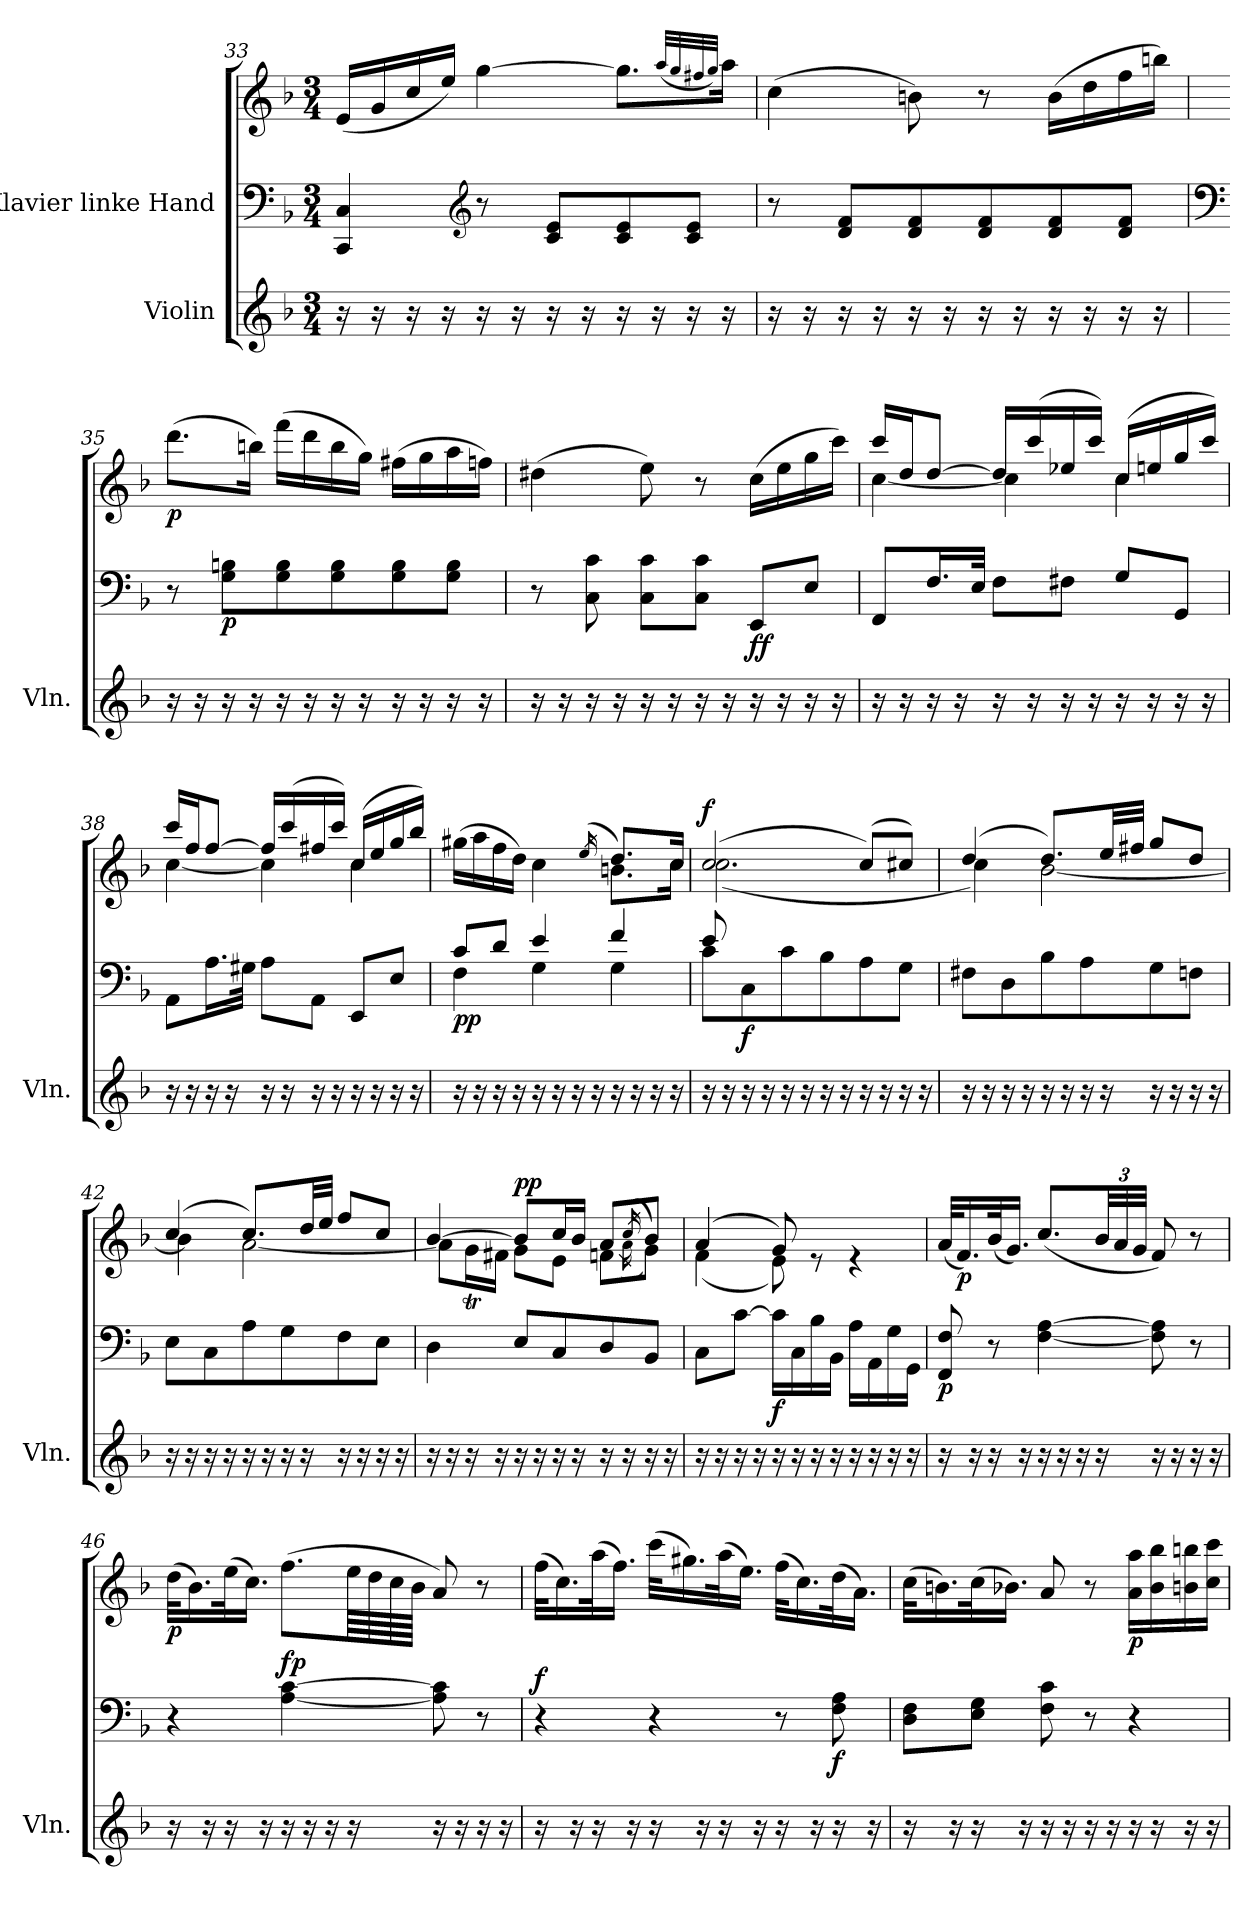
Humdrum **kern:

**kern	**kern	**kern	**dynam
*part2	*part1	*part1	*part1
*staff3	*staff2	*staff1	*staff1/2
*I"Violin	*I"Klavier linke Hand	*	*
*I'Vln.	*	*	*
*clefG2	*clefF4	*clefG2	*
*k[b-]	*k[b-]	*k[b-]	*
*M3/4	*M3/4	*M3/4	*
=33	=33	=33	=33
16r	4CC/ 4C/	(<16e/LL	.
16r	.	16g/	.
16r	.	16cc/	.
16r	.	16ee/JJ)	.
*	*clefG2	*	*
16r	8r	[4gg\	.
16r	.	.	.
16r	8c/ 8e/L	.	.
16r	.	.	.
16r	8c/ 8e/	8.gg\L]	.
16r	.	.	.
16r	8c/ 8e/J	.	.
.	.	(<32qaa/LLL	.
.	.	32qgg/	.
.	.	32qff#X/	.
.	.	32qgg/JJJ)	.
16r	.	16aa\Jk	.
=34	=34	=34	=34
16r	8r	(>4cc\	.
16r	.	.	.
16r	8d/ 8f/L	.	.
16r	.	.	.
16r	8d/ 8f/	8bn\)	.
16r	.	.	.
16r	8d/ 8f/	8r	.
16r	.	.	.
16r	8d/ 8f/	(>16b\LL	.
16r	.	16dd\	.
16r	8d/ 8f/J	16ff\	.
16r	.	16bbn\JJ)	.
!!LO:LB:g=z
=35	=35	=35	=35
*	*clefF4	*	*
!	!	!	!LO:DY:b
16r	8r	(>8.ddd\L	p
16r	.	.	.
!	!	!	!LO:DY:b=2
16r	8G\ 8Bn\L	.	p
16r	.	16bbn\Jk)	.
16r	8G\ 8B\	(>16fff\LL	.
16r	.	16ddd\	.
16r	8G\ 8B\	16bb\	.
16r	.	16gg\JJ)	.
16r	8G\ 8B\	(>16ff#X\LL	.
16r	.	16gg\	.
16r	8G\ 8B\J	16aa\	.
16r	.	16ffn\JJ)	.
=36	=36	=36	=36
16r	8r	(>4dd#X\	.
16r	.	.	.
16r	8C\ 8c\	.	.
16r	.	.	.
16r	8C\ 8c\L	8ee\)	.
16r	.	.	.
16r	8C\ 8c\J	8r	.
16r	.	.	.
!	!	!	!LO:DY:b=2
!	!	!	!LO:DY:n=1:b
16r	8EE/L	(>16cc\LL	f f
16r	.	16ee\	.
16r	8E/J	16gg\	.
16r	.	16ccc\JJ)	.
=37	=37	=37	=37
*	*	*^	*
16r	8FF/L	16ccc/LL	[4cc\	.
16r	.	16dd/J	.	.
16r	16.F/L	[8dd/J	.	.
16r	.	.	.	.
.	32E/JJk	.	.	.
16r	8F\L	16dd/LL]	4cc\]	.
16r	.	(>16ccc/	.	.
16r	8F#X\J	16ee-X/	.	.
16r	.	16ccc/JJ)	.	.
16r	8G/L	(>16cc/LL	4cc\	.
16r	.	16een/	.	.
16r	8GG/J	16gg/	.	.
16r	.	16ccc/JJ)	.	.
!!LO:PB:g=z	!!
=38	=38	=38	=38	=38
16r	8AA\L	16ccc/LL	[4cc\	.
16r	.	16ff/J	.	.
16r	16.A\L	[8ff/J	.	.
16r	.	.	.	.
.	32G#X\JJk	.	.	.
16r	8A\L	16ff/LL]	4cc\]	.
16r	.	(>16ccc/	.	.
16r	8AA\J	16ff#X/	.	.
16r	.	16ccc/JJ)	.	.
16r	8EE/L	(>16cc/LL	4cc\	.
16r	.	16ee/	.	.
16r	8E/J	16gg/	.	.
16r	.	16bb-/JJ)	.	.
!!LO:LB:g=z	!!
=39	=39	=39	=39	=39
*	*^	*	*	*
!	!	!	!	!	!LO:DY:b=2
!	!	!	!	!	!LO:DY:n=1:b
16r	8c/L	4F\	(>16gg#X\LL	2ryy	p p
16r	.	.	16aa\	.	.
16r	8d/J	.	16ff\	.	.
16r	.	.	16dd\JJ)	.	.
16r	4e/	4G\	4cc\	.	.
16r	.	.	.	.	.
16r	.	.	.	.	.
16r	.	.	.	.	.
.	.	.	(>16qee/	.	.
16r	4f/	4G\	8.dd/L)	8.bn\L	.
16r	.	.	.	.	.
16r	.	.	.	.	.
16r	.	.	16cc/Jk	16cc\Jk	.
=40	=40	=40	=40	=40	=40
!	!	!	!	!	!LO:DY:a
16r	8c\L	8e/	(>2cc/	(<2.cc\	f
16r	.	.	.	.	.
!	!	!	!	!	!LO:DY:b=2
16r	8C\	2ryy	.	.	f
16r	.	.	.	.	.
16r	8c\	.	.	.	.
16r	.	.	.	.	.
16r	8B-\	.	.	.	.
16r	.	.	.	.	.
16r	8A\	.	(>8cc/L)	.	.
16r	.	.	.	.	.
16r	8G\J	8ryy	8cc#X/J)	.	.
16r	.	.	.	.	.
*	*v	*v	*	*	*
=41	=41	=41	=41	=41
16r	8F#X\L	(>4dd/	4cc\)	.
16r	.	.	.	.
16r	8D\	.	.	.
16r	.	.	.	.
16r	8B-\	8.dd/L)	[2b-\	.
16r	.	.	.	.
16r	8A\	.	.	.
16r	.	32ee/LL	.	.
.	.	32ff#X/JJJ	.	.
16r	8G\	8gg/L	.	.
16r	.	.	.	.
16r	8Fn\J	8dd/J	.	.
16r	.	.	.	.
=42	=42	=42	=42	=42
16r	8E\L	(>4cc/	4b-\]	.
16r	.	.	.	.
16r	8C\	.	.	.
16r	.	.	.	.
16r	8A\	8.cc/L)	[2a\	.
16r	.	.	.	.
16r	8G\	.	.	.
16r	.	32dd/LL	.	.
.	.	32ee/JJJ	.	.
16r	8F\	8ff/L	.	.
16r	.	.	.	.
16r	8E\J	8cc/J	.	.
16r	.	.	.	.
!!LO:LB:g=z	!!
=43	=43	=43	=43	=43
16r	4D\	[4b-/	8a\L]	.
16r	.	.	.	.
16r	.	.	16gT\L	.
16r	.	.	16f#X\JJ	.
!	!	!	!	!LO:DY:b=2
!	!	!	!	!LO:DY:n=1:a
16r	8E/L	8b-/L]	8g\L	p p
16r	.	.	.	.
16r	8C/	16cc/L	8e\J	.
16r	.	16b-/JJ	.	.
16r	8D/	8a/L	8fn\L	.
16r	.	.	.	.
.	.	(>16qcc/	(<16qa\	.
16r	8BB-/J	8b-/J)	8g\J)	.
16r	.	.	.	.
=44	=44	=44	=44	=44
16r	8C\L	(>4a/	(<4f\	.
16r	.	.	.	.
16r	[8c\J	.	.	.
16r	.	.	.	.
!	!	!	!	!LO:DY:b=2
16r	16c\LL]	8g/)	8e\)	f
16r	16C\	.	.	.
16r	16B-\	8re	4.ryy	.
16r	16BB-\JJ	.	.	.
16r	16A\LL	4re	.	.
16r	16AA\	.	.	.
16r	16G\	.	.	.
16r	16GG\JJ	.	.	.
*	*	*v	*v	*
=45	=45	=45	=45
!	!	!	!LO:DY:b=2
16r	8FF/ 8F/	(<32a/KLL	p
!	!	!	!LO:DY:b
.	.	16.f/)	p
16r	.	.	.
16r	8r	(<32b-/K	.
.	.	16.g/JJ)	.
16r	.	.	.
!	!	!	!LO:DY:b=2
!	!	!	!LO:DY:n=1:b
16r	[4F\ [4A\	(<8.cc/L	fp fp
16r	.	.	.
16r	.	.	.
*	*	*Xbrackettup	*
16r	.	48b-/LL	.
.	.	48a/	.
.	.	48g/JJJ	.
16r	8F\] 8A\]	8f/)	.
16r	.	.	.
16r	8r	8r	.
16r	.	.	.
=46	=46	=46	=46
!	!	!	!LO:DY:b
16r	4r	(>32dd\KLL	p
.	.	16.b-\)	.
16r	.	.	.
16r	.	(>32ee\K	.
.	.	16.cc\JJ)	.
16r	.	.	.
!	!	!	!LO:DY:a=2
16r	[4A\ [4c\	(>8.ff\L	fp
16r	.	.	.
16r	.	.	.
16r	.	64ee\LLL	.
.	.	64dd\	.
.	.	64cc\	.
.	.	64b-\JJJJ	.
16r	8A\] 8c\]	8a/)	.
16r	.	.	.
16r	8r	8r	.
16r	.	.	.
!!LO:LB:g=z
=47	=47	=47	=47
!	!	!	!LO:DY:a=2
16r	4r	(>32ff\KLL	f
.	.	16.cc\)	.
16r	.	.	.
16r	.	(>32aa\K	.
.	.	16.ff\JJ)	.
16r	.	.	.
16r	4r	(>32ccc\KLL	.
.	.	16.gg#X\)	.
16r	.	.	.
16r	.	(>32aa\K	.
.	.	16.ee\JJ)	.
16r	.	.	.
16r	8r	(>32ff\KLL	.
.	.	16.cc\)	.
16r	.	.	.
!	!	!	!LO:DY:b=2
16r	8F\ 8A\	(>32dd\K	f
.	.	16.a\JJ)	.
16r	.	.	.
=48	=48	=48	=48
16r	8D\ 8F\L	(>32cc\KLL	.
.	.	16.bn\)	.
16r	.	.	.
16r	8E\ 8G\J	(>32cc\K	.
.	.	16.b-X\JJ)	.
16r	.	.	.
16r	8F\ 8c\	8a/	.
16r	.	.	.
16r	8r	8r	.
16r	.	.	.
!	!	!	!LO:DY:b
16r	4r	16a\ 16aa\LL	p
16r	.	16b-\ 16bb-\	.
16r	.	16bn\ 16bbn\	.
16r	.	16cc\ 16ccc\JJ	.
=	=	=	=
*-	*-	*-	*-
